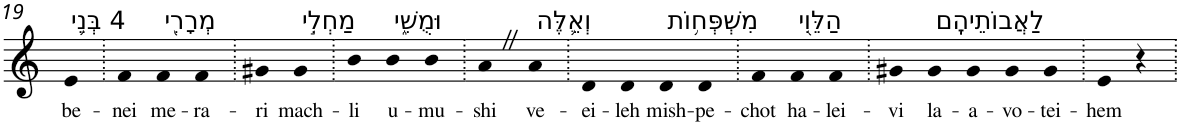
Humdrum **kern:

**kern	**text
*part1	*part1
*staff1	*staff1
*I"Piano	*
*I'Pno	*
!!LO:PB:g=z
*clefG2	*
*k[]	*
=19	=19
!LO:TX:a:t=4 בְּנֵ֥י	!
!	!LO:LY:b
4e	be-
=20.	=20.
!	!LO:LY:b
4f	-nei
!LO:TX:a:t=מְרָרִ֖י	!
!	!LO:LY:b
4f	me-
!	!LO:LY:b
4f	-ra-
=21.	=21.
!	!LO:LY:b
4g#X	-ri
!LO:TX:a:t=מַחְלִ֣י	!
!	!LO:LY:b
4g#	mach-
=22.	=22.
!	!LO:LY:b
4b	-li
!LO:TX:a:t=וּמֻשִׁ֑י	!
!	!LO:LY:b
4b	u-
!	!LO:LY:b
4b	-mu-
=23.	=23.
!	!LO:LY:b
4aZ	-shi
!LO:TX:a:t=וְאֵ֛לֶּה	!
!	!LO:LY:b
4a	ve-
=24.	=24.
!	!LO:LY:b
4d	-ei-
!	!LO:LY:b
4d	-leh
!LO:TX:a:t=מִשְׁפְּח֥וֹת	!
!	!LO:LY:b
4d	mish-
!	!LO:LY:b
4d	-pe-
=25.	=25.
!	!LO:LY:b
4f	-chot
!LO:TX:a:t=הַלֵּוִ֖י	!
!	!LO:LY:b
4f	ha-
!	!LO:LY:b
4f	-lei-
=26.	=26.
!	!LO:LY:b
4g#X	-vi
!LO:TX:a:t=לַאֲבוֹתֵיהֶֽם	!
!	!LO:LY:b
4g#	la-
!	!LO:LY:b
4g#	-a-
!	!LO:LY:b
4g#	-vo-
!	!LO:LY:b
4g#	-tei-
=27.	=27.
!	!LO:LY:b
4e	-hem
4r	.
=.	=.
*-	*-
